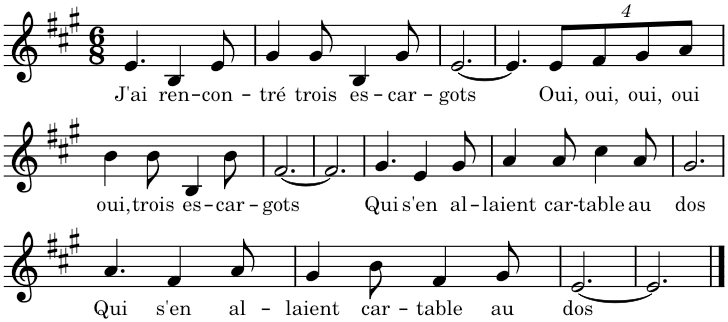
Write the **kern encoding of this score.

**kern	**text
*part1	*part1
*staff1	*staff1
*I"1	*
*clefG2	*
*k[f#c#g#]	*
*M6/8	*
=1	=1
!	!LO:LY:b
4.e/	J'ai
!	!LO:LY:b
4B/	ren-
!	!LO:LY:b
8e/	-con-
=2	=2
!	!LO:LY:b
4g#/	-tré
!	!LO:LY:b
8g#/	trois
!	!LO:LY:b
4B/	es-
!	!LO:LY:b
8g#/	-car-
=3	=3
!	!LO:LY:b
[2.e/	-gots
=4	=4
4.e/]	.
*Xbrackettup	*
!	!LO:LY:b
32%3e/L	Oui,
!	!LO:LY:b
32%3f#/	oui,
!	!LO:LY:b
32%3g#/	oui,
!	!LO:LY:b
32%3a/J	oui
!!LO:LB:g=z
=5	=5
!	!LO:LY:b
4b\	oui,
!	!LO:LY:b
8b\	trois
!	!LO:LY:b
4B/	es-
!	!LO:LY:b
8b\	-car-
=6	=6
!	!LO:LY:b
[2.f#/	-gots
=7	=7
2.f#/]	.
=8	=8
!	!LO:LY:b
4.g#/	Qui
!	!LO:LY:b
4e/	s'en
!	!LO:LY:b
8g#/	al-
=9	=9
!	!LO:LY:b
4a/	-laient
!	!LO:LY:b
8a/	car-
!	!LO:LY:b
4cc#\	-table
!	!LO:LY:b
8a/	au
=10	=10
!	!LO:LY:b
2.g#/	dos
!!LO:LB:g=z
=11	=11
!	!LO:LY:b
4.a/	Qui
!	!LO:LY:b
4f#/	s'en
!	!LO:LY:b
8a/	al-
=12	=12
!	!LO:LY:b
4g#/	-laient
!	!LO:LY:b
8b\	car-
!	!LO:LY:b
4f#/	-table
!	!LO:LY:b
8g#/	au
=13	=13
!	!LO:LY:b
[2.e/	dos
=14	=14
2.e/]	.
==	==
*-	*-
